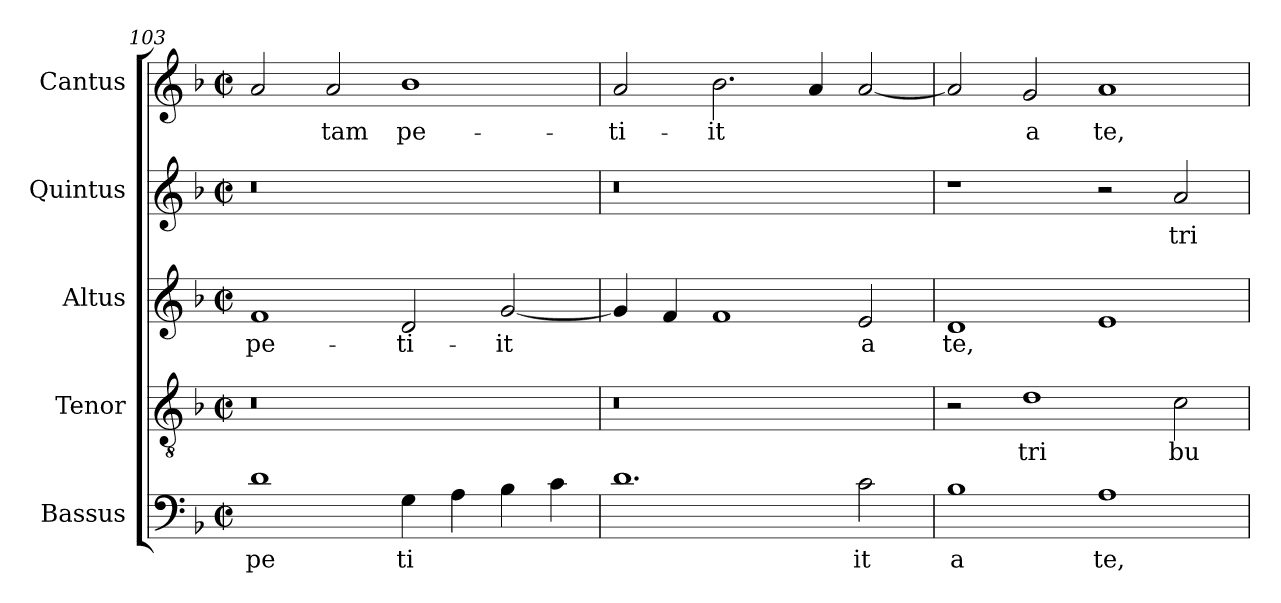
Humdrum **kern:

**kern	**text	**kern	**text	**kern	**text	**kern	**text	**kern	**text
*part5	*part5	*part4	*part4	*part3	*part3	*part2	*part2	*part1	*part1
*staff5	*staff5	*staff4	*staff4	*staff3	*staff3	*staff2	*staff2	*staff1	*staff1
*I"Bassus	*	*I"Tenor	*	*I"Altus	*	*I"Quintus	*	*I"Cantus	*
*clefF4	*	*clefGv2	*	*clefG2	*	*clefG2	*	*clefG2	*
*k[b-]	*	*k[b-]	*	*k[b-]	*	*k[b-]	*	*k[b-]	*
*F:	*	*F:	*	*F:	*	*F:	*	*F:	*
*M2/2	*	*M2/2	*	*M2/2	*	*M2/2	*	*M2/2	*
*met(c|)	*	*met(c|)	*	*met(c|)	*	*met(c|)	*	*met(c|)	*
=103	=103	=103	=103	=103	=103	=103	=103	=103	=103
!	!LO:LY:b:cj	!	!	!	!LO:LY:b:cj	!	!	!	!
1d	pe	0r	.	1f	pe-	0r	.	2a/	.
!	!	!	!	!	!	!	!	!	!LO:LY:b:cj
.	.	.	.	.	.	.	.	2a/	-tam
!	!LO:LY:b:cj	!	!	!	!LO:LY:b:cj	!	!	!	!LO:LY:b:cj
4G\	ti	.	.	2d/	-ti-	.	.	1b-	pe-
4A\	.	.	.	.	.	.	.	.	.
!	!	!	!	!	!LO:LY:b:cj	!	!	!	!
4B-\	.	.	.	[<2g/	-it	.	.	.	.
4c\	.	.	.	.	.	.	.	.	.
=104	=104	=104	=104	=104	=104	=104	=104	=104	=104
!	!	!	!	!	!	!	!	!	!LO:LY:b:cj
1.d	.	0r	.	4g/]	.	0r	.	2a/	-ti-
.	.	.	.	4f/	.	.	.	.	.
!	!	!	!	!	!	!	!	!	!LO:LY:b:cj
.	.	.	.	1f	.	.	.	2.b-\	-it
.	.	.	.	.	.	.	.	4a/	.
!	!LO:LY:b:cj	!	!	!	!LO:LY:b:cj	!	!	!	!
2c\	it	.	.	2e/	a	.	.	[>2a/	.
!!LO:LB:g=z
=105	=105	=105	=105	=105	=105	=105	=105	=105	=105
!	!LO:LY:b:cj	!	!	!	!LO:LY:b:cj	!	!	!	!
1B-	a	2r	.	1d	te,	1r	.	2a/]	.
!	!	!	!LO:LY:b:cj	!	!	!	!	!	!LO:LY:b:cj
.	.	1d	tri	.	.	.	.	2g/	a
!	!LO:LY:b:cj	!	!	!	!	!	!	!	!LO:LY:b:cj
1A	te,	.	.	1e	.	2r	.	1a	te,
!	!	!	!LO:LY:b:cj	!	!	!	!LO:LY:b:cj	!	!
.	.	2c\	bu	.	.	2a/	tri	.	.
=	=	=	=	=	=	=	=	=	=
*-	*-	*-	*-	*-	*-	*-	*-	*-	*-
